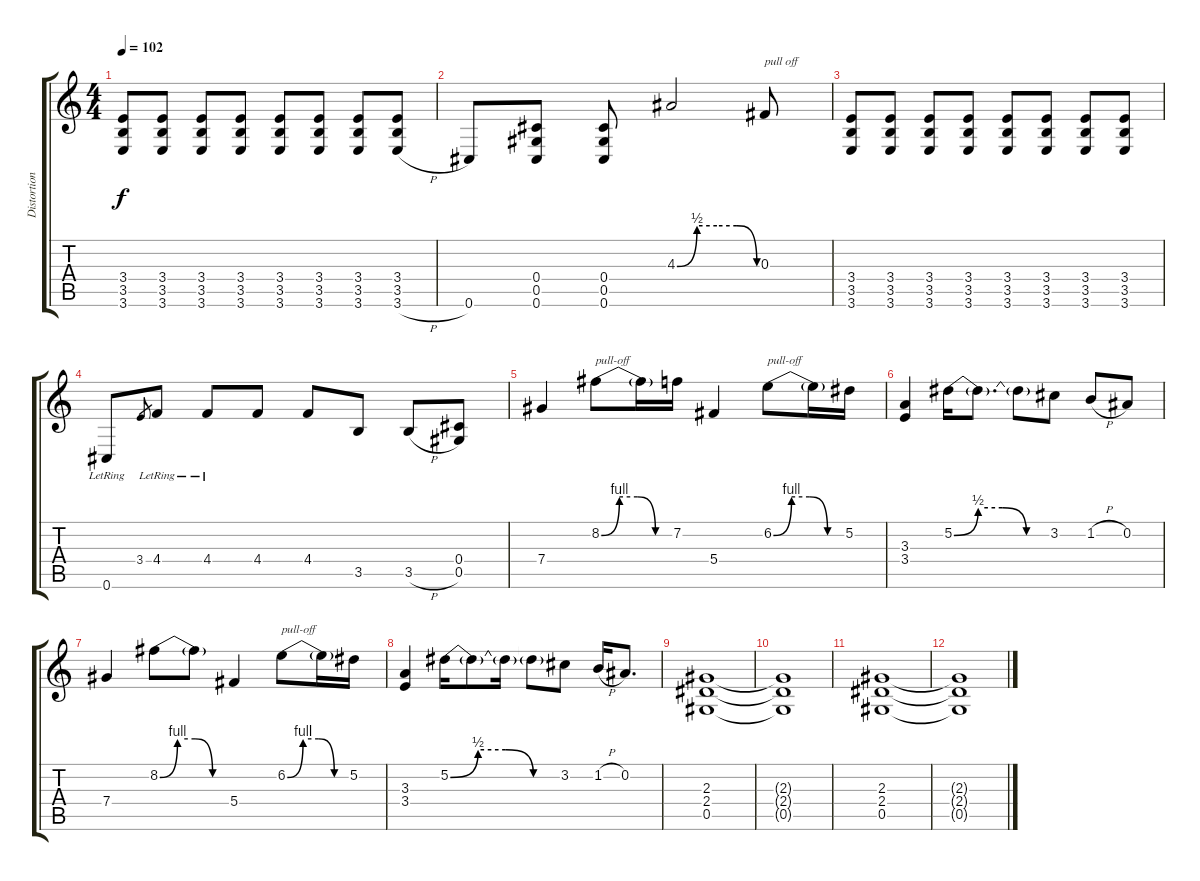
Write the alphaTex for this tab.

\track ("Distortion" "Distortion") {instrument distortionguitar}
\staff {score tabs}
\tuning (Eb4 Bb3 Gb3 Db3 Ab2 Db2) {hide}
\ts (4 4)
\tempo 102
\clef g2
\ks c
(3.4 3.5 3.6).8{dy f} (3.4 3.5 3.6).8 (3.4 3.5 3.6).8 (3.4 3.5 3.6).8 (3.4 3.5 3.6).8 (3.4 3.5 3.6).8 (3.4 3.5 3.6).8 (3.4 3.5 3.6{h}).8 |
0.6.8 (0.4 0.5 0.6).8 (0.4 0.5 0.6).8 4.3{be (custom 0 0 15 2 30 2 45 2 60 0)}.2 0.3.8{txt "pull off"} |
(3.4 3.5 3.6).8 (3.4 3.5 3.6).8 (3.4 3.5 3.6).8 (3.4 3.5 3.6).8 (3.4 3.5 3.6).8 (3.4 3.5 3.6).8 (3.4 3.5 3.6).8 (3.4 3.5 3.6).8 |
0.6{lr}.8 3.4.8{gr} 4.4{lr}.8 4.4{lr}.8 4.4.8 4.4.8 3.5.8 3.5{h}.8 (0.4 0.5).8 |
7.4.4{balance 6} 8.2{be (custom 0 0 15 4 30 4 45 0 60 0)}.8{txt "pull-off"} 8.2{t}.16 7.2.16 5.4.4 6.2{be (custom 0 0 15 4 30 4 45 0 60 0)}.8{txt "pull-off"} 6.2{t}.16 5.2.16 |
(3.3 3.4).4 5.2{be (custom 0 0 15 2 30 2 45 0 60 0)}.16 5.2{t}.8{d} 5.2{t}.8 3.2.8 1.2{h}.8 0.2.8 |
7.4.4 8.2{be (custom 0 0 15 4 30 4 45 0 60 0)}.8 8.2{t}.8 5.4.4 6.2{be (custom 0 0 15 4 30 4 45 0 60 0)}.8{txt "pull-off"} 6.2{t}.16 5.2.16 |
(3.3 3.4).4 5.2{be (custom 0 0 15 2 30 2 45 0 60 0)}.16 5.2{t}.8 5.2{t}.16 5.2{t}.8 3.2.8 1.2{h}.16 0.2.8{d} |
(2.3 2.4 0.5).1 |
(2.3{t} 2.4{t} 0.5{t}).1 |
(2.3 2.4 0.5).1{volume 0} |
(2.3{t} 2.4{t} 0.5{t}).1
